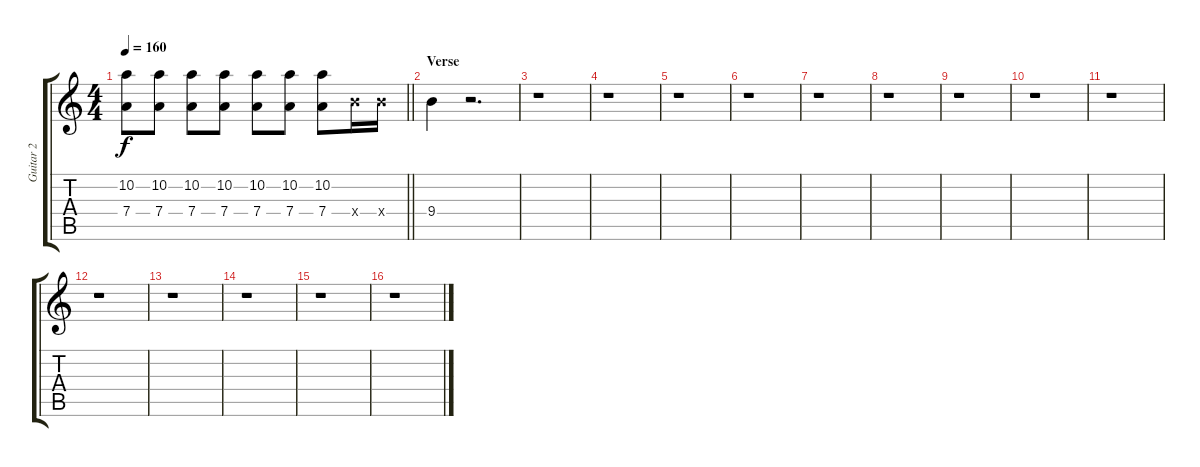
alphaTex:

\track ("Guitar 2" "Guitar 2") {instrument overdrivenguitar}
\staff {score tabs}
\tuning (E4 B3 G3 D3 A2 E2) {hide}
\ts (4 4)
\tempo 160
\clef g2
\barLineRight lightlight
\ks c
(10.2 7.4).8{dy f} (10.2 7.4).8 (10.2 7.4).8 (10.2 7.4).8 (10.2 7.4).8 (10.2 7.4).8 (10.2 7.4).8 9.4{x}.16 9.4{x}.16 |
\section ("" "Verse")
9.4.4 r.2{d} |
r.1 |
r.1 |
r.1 |
r.1 |
r.1 |
r.1 |
r.1 |
r.1 |
r.1 |
r.1 |
r.1 |
r.1 |
r.1 |
r.1
